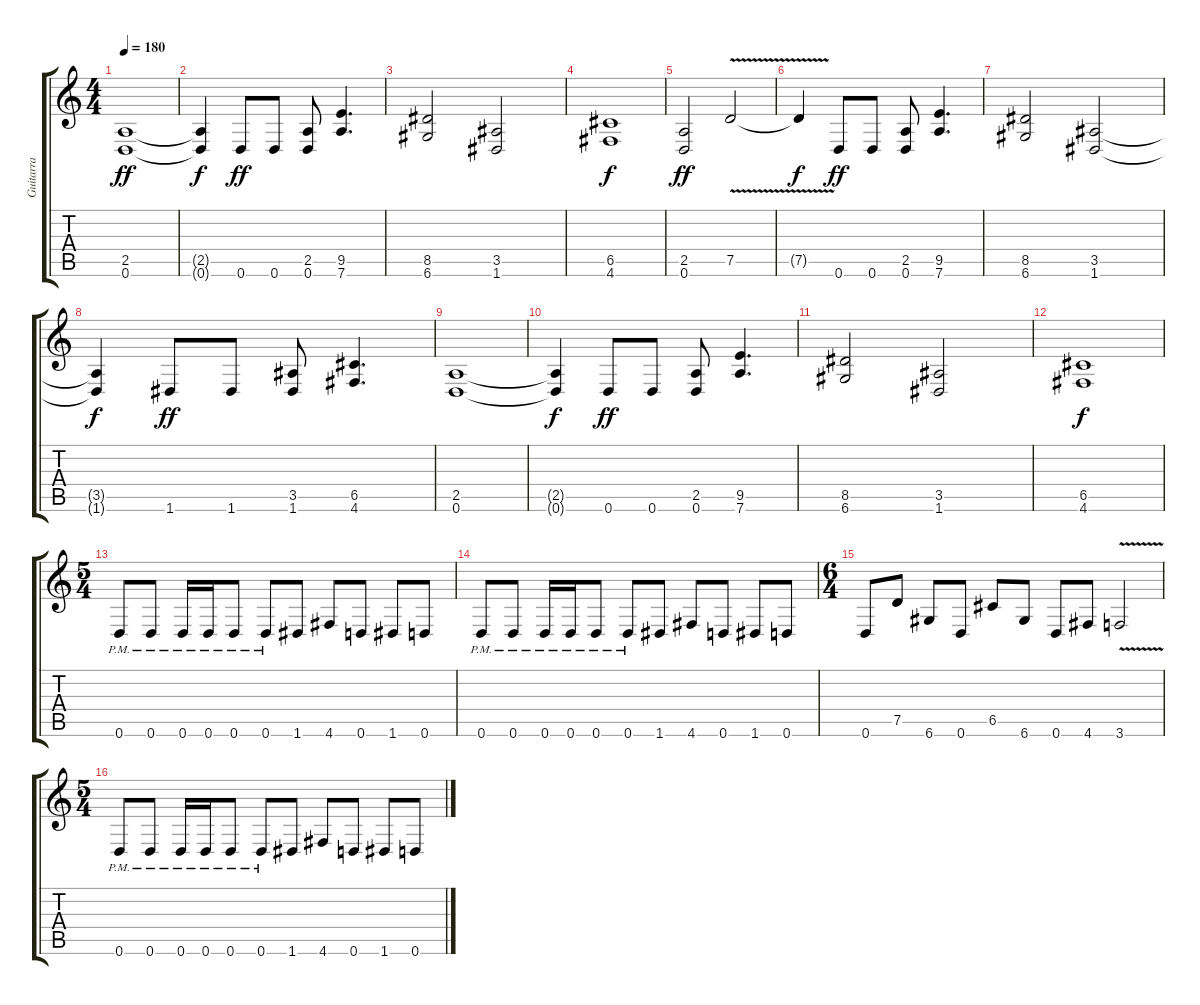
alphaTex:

\track ("Guitarra" "Guitarra") {instrument distortionguitar}
\staff {score tabs}
\tuning (D4 A3 F3 C3 G2 D2) {hide}
\ts (4 4)
\tempo 180
\clef g2
\ks c
(2.5 0.6).1{dy ff} |
(2.5{t} 0.6{t}).4{dy f} 0.6.8{dy ff} 0.6.8 (2.5 0.6).8 (9.5 7.6).4{d} |
(8.5 6.6).2 (3.5 1.6).2 |
(6.5 4.6).1{dy f} |
(2.5 0.6).2{dy ff} 7.5{v}.2 |
7.5{t}.4{dy f} 0.6.8{dy ff} 0.6.8 (2.5 0.6).8 (9.5 7.6).4{d} |
(8.5 6.6).2 (3.5 1.6).2 |
(3.5{t} 1.6{t}).4{dy f} 1.6.8{dy ff} 1.6.8 (3.5 1.6).8 (6.5 4.6).4{d} |
(2.5 0.6).1 |
(2.5{t} 0.6{t}).4{dy f} 0.6.8{dy ff} 0.6.8 (2.5 0.6).8 (9.5 7.6).4{d} |
(8.5 6.6).2 (3.5 1.6).2 |
(6.5 4.6).1{dy f} |
\ts (5 4)
0.6{pm}.8 0.6{pm}.8 0.6{pm}.16 0.6{pm}.16 0.6{pm}.8 0.6{pm}.8 1.6.8 4.6.8 0.6.8 1.6.8 0.6.8 |
0.6{pm}.8 0.6{pm}.8 0.6{pm}.16 0.6{pm}.16 0.6{pm}.8 0.6{pm}.8 1.6.8 4.6.8 0.6.8 1.6.8 0.6.8 |
\ts (6 4)
0.6.8 7.5.8 6.6.8 0.6.8 6.5.8 6.6.8 0.6.8 4.6.8 3.6{v}.2 |
\ts (5 4)
0.6{pm}.8 0.6{pm}.8 0.6{pm}.16 0.6{pm}.16 0.6{pm}.8 0.6{pm}.8 1.6.8 4.6.8 0.6.8 1.6.8 0.6.8
